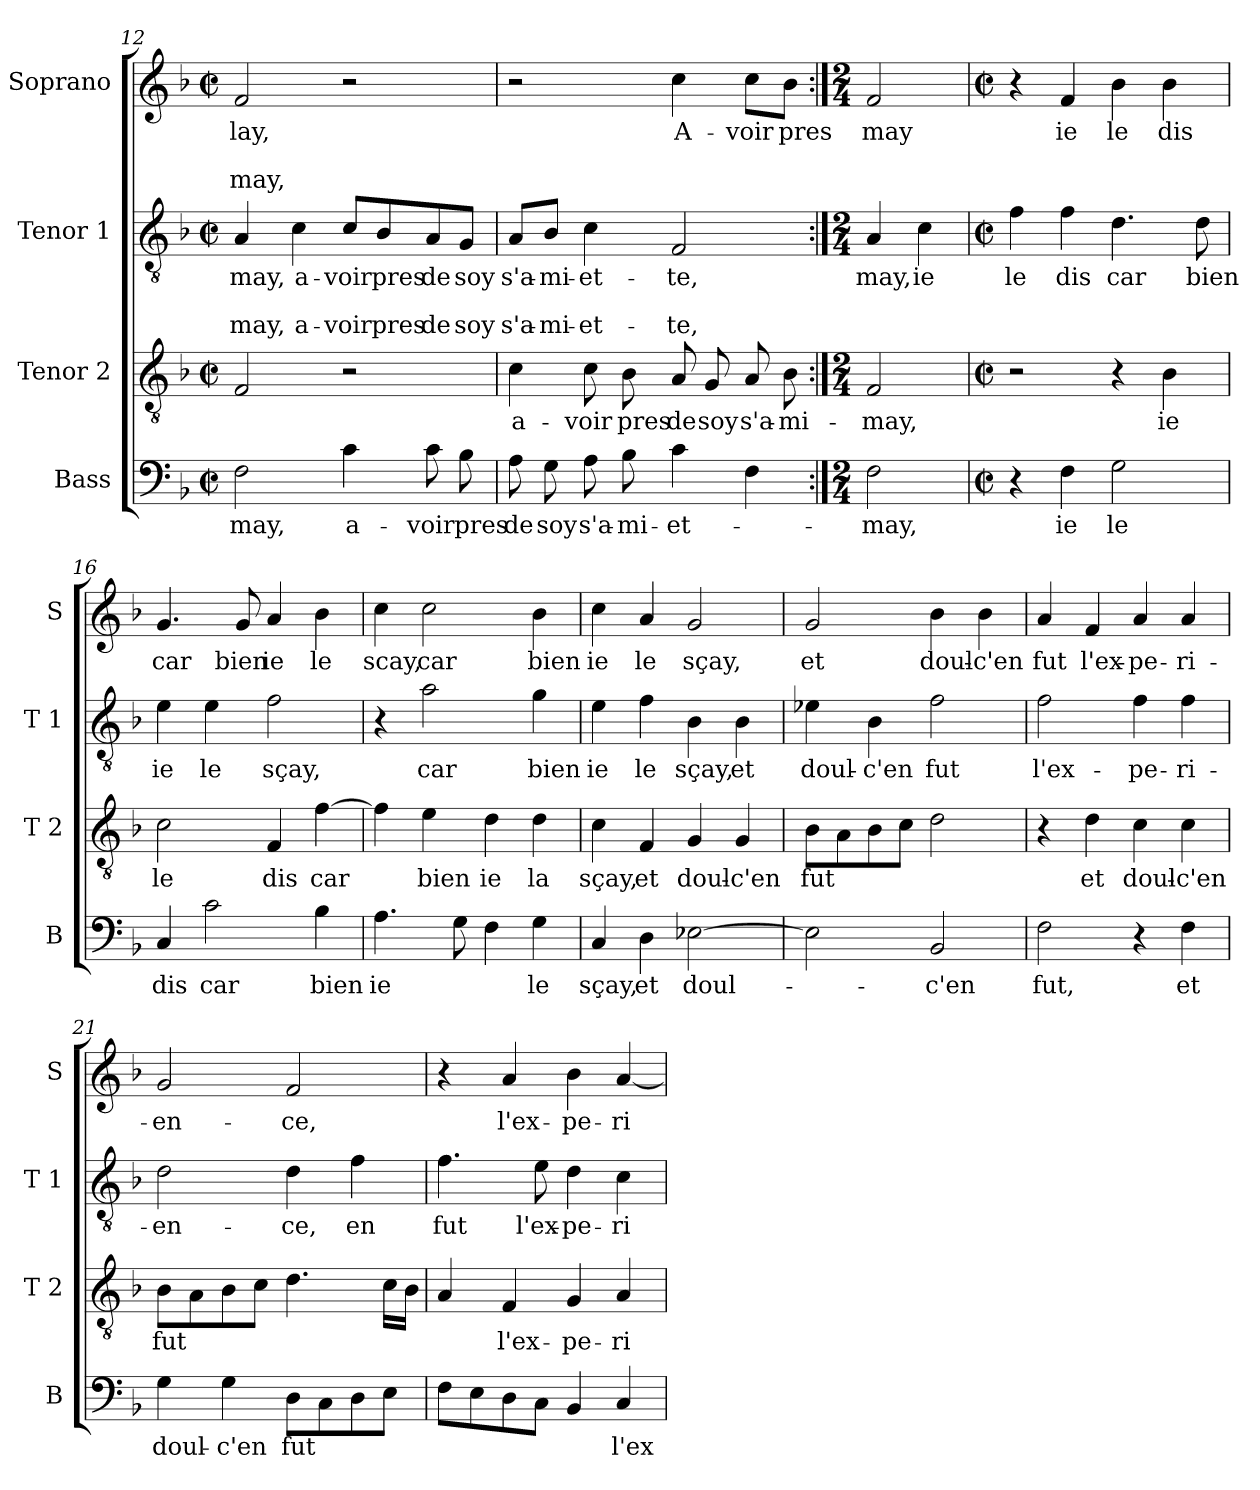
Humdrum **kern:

**kern	**text	**kern	**text	**kern	**text	**text	**text	**kern	**text	**text	**text
*part4	*part4	*part3	*part3	*part2	*part2	*part2	*part2	*part1	*part1	*part1	*part1
*staff4	*staff4	*staff3	*staff3	*staff2	*staff2	*staff2	*staff2	*staff1	*staff1	*staff1	*staff1
*I"Bass	*	*I"Tenor 2	*	*I"Tenor 1	*	*	*	*I"Soprano	*	*	*
*I'B	*	*I'T 2	*	*I'T 1	*	*	*	*I'S	*	*	*
!!LO:LB:g=z
*clefF4	*	*clefGv2	*	*clefGv2	*	*	*	*clefG2	*	*	*
*k[b-]	*	*k[b-]	*	*k[b-]	*	*	*	*k[b-]	*	*	*
*F:	*	*F:	*	*F:	*	*	*	*F:	*	*	*
*M2/2	*	*M2/2	*	*M2/2	*	*	*	*M2/2	*	*	*
*met(c|)	*	*met(c|)	*	*met(c|)	*	*	*	*met(c|)	*	*	*
=12	=12	=12	=12	=12	=12	=12	=12	=12	=12	=12	=12
!	!LO:LY:b	!	!	!	!LO:LY:b	!	!LO:LY:b	!	!LO:LY:b	!	!LO:LY:b
2F\	-may,	2F/	.	4A/	may,	.	may,	2f/	lay,	.	may,
!	!	!	!	!	!LO:LY:b	!	!LO:LY:b	!	!	!	!
.	.	.	.	4c\	a-	.	a-	.	.	.	.
!	!LO:LY:b	!	!	!	!LO:LY:b	!	!LO:LY:b	!	!	!	!
4c\	a-	2r	.	8c/L	-voir	.	-voir	2r	.	.	.
!	!	!	!	!	!LO:LY:b	!	!LO:LY:b	!	!	!	!
.	.	.	.	8B-/	pres	.	pres	.	.	.	.
!	!LO:LY:b	!	!	!	!LO:LY:b	!	!LO:LY:b	!	!	!	!
8c\	-voir	.	.	8A/	de	.	de	.	.	.	.
!	!LO:LY:b	!	!	!	!LO:LY:b	!	!LO:LY:b	!	!	!	!
8B-\	pres	.	.	8G/J	soy	.	soy	.	.	.	.
=13	=13	=13	=13	=13	=13	=13	=13	=13	=13	=13	=13
!	!LO:LY:b	!	!LO:LY:b	!	!LO:LY:b	!	!LO:LY:b	!	!	!	!
8A\	de	4c\	a-	8A/L	s'a-	.	s'a-	2r	.	.	.
!	!LO:LY:b	!	!	!	!LO:LY:b	!	!LO:LY:b	!	!	!	!
8G\	soy	.	.	8B-/J	-mi-	.	-mi-	.	.	.	.
!	!LO:LY:b	!	!LO:LY:b	!	!LO:LY:b	!	!LO:LY:b	!	!	!	!
8A\	s'a-	8c\	-voir	4c\	-et-	.	-et-	.	.	.	.
!	!LO:LY:b	!	!LO:LY:b	!	!	!	!	!	!	!	!
8B-\	-mi-	8B-\	pres	.	.	.	.	.	.	.	.
!	!LO:LY:b	!	!LO:LY:b	!	!LO:LY:b	!	!LO:LY:b	!	!LO:LY:b	!	!
4c\	-et-	8A/	de	2F/	-te,	.	-te,	4cc\	A-	.	.
!	!	!	!LO:LY:b	!	!	!	!	!	!	!	!
.	.	8G/	soy	.	.	.	.	.	.	.	.
!	!	!	!LO:LY:b	!	!	!	!	!	!LO:LY:b	!	!
4F\	.	8A/	s'a-	.	.	.	.	8cc\L	-voir	.	.
!	!	!	!LO:LY:b	!	!	!	!	!	!LO:LY:b	!	!
.	.	8B-\	-mi-	.	.	.	.	8b-\J	pres	.	.
=14:|!	=14:|!	=14:|!	=14:|!	=14:|!	=14:|!	=14:|!	=14:|!	=14:|!	=14:|!	=14:|!	=14:|!
*M2/4	*	*M2/4	*	*M2/4	*	*	*	*M2/4	*	*	*
!	!LO:LY:b	!	!LO:LY:b	!	!LO:LY:b	!	!	!	!LO:LY:b	!	!
2F\	may,	2F/	-may,	4A/	may,	.	.	2f/	may	.	.
!	!	!	!	!	!LO:LY:b	!	!	!	!	!	!
.	.	.	.	4c\	ie	.	.	.	.	.	.
=15	=15	=15	=15	=15	=15	=15	=15	=15	=15	=15	=15
*M2/2	*	*M2/2	*	*M2/2	*	*	*	*M2/2	*	*	*
*met(c|)	*	*met(c|)	*	*met(c|)	*	*	*	*met(c|)	*	*	*
!	!	!	!	!	!LO:LY:b	!	!	!	!	!	!
4r	.	2r	.	4f\	le	.	.	4r	.	.	.
!	!LO:LY:b	!	!	!	!LO:LY:b	!	!	!	!LO:LY:b	!	!
4F\	ie	.	.	4f\	dis	.	.	4f/	ie	.	.
!	!LO:LY:b	!	!	!	!LO:LY:b	!	!	!	!LO:LY:b	!	!
2G\	le	4r	.	4.d\	car	.	.	4b-\	le	.	.
!	!	!	!LO:LY:b	!	!	!	!	!	!LO:LY:b	!	!
.	.	4B-\	ie	.	.	.	.	4b-\	dis	.	.
!	!	!	!	!	!LO:LY:b	!	!	!	!	!	!
.	.	.	.	8d\	bien	.	.	.	.	.	.
=16	=16	=16	=16	=16	=16	=16	=16	=16	=16	=16	=16
!	!LO:LY:b	!	!LO:LY:b	!	!LO:LY:b	!	!	!	!LO:LY:b	!	!
4C/	dis	2c\	le	4e\	ie	.	.	4.g/	car	.	.
!	!LO:LY:b	!	!	!	!LO:LY:b	!	!	!	!	!	!
2c\	car	.	.	4e\	le	.	.	.	.	.	.
!	!	!	!	!	!	!	!	!	!LO:LY:b	!	!
.	.	.	.	.	.	.	.	8g/	bien	.	.
!	!	!	!LO:LY:b	!	!LO:LY:b	!	!	!	!LO:LY:b	!	!
.	.	4F/	dis	2f\	sçay,	.	.	4a/	ie	.	.
!	!LO:LY:b	!	!LO:LY:b	!	!	!	!	!	!LO:LY:b	!	!
4B-\	bien	[4f\	car	.	.	.	.	4b-\	le	.	.
!!LO:LB:g=z
=17	=17	=17	=17	=17	=17	=17	=17	=17	=17	=17	=17
!	!LO:LY:b	!	!	!	!	!	!	!	!LO:LY:b	!	!
4.A\	ie	4f\]	.	4r	.	.	.	4cc\	scay,	.	.
!	!	!	!LO:LY:b	!	!LO:LY:b	!	!	!	!LO:LY:b	!	!
.	.	4e\	bien	2a\	car	.	.	2cc\	car	.	.
8G\	.	.	.	.	.	.	.	.	.	.	.
!	!	!	!LO:LY:b	!	!	!	!	!	!	!	!
4F\	.	4d\	ie	.	.	.	.	.	.	.	.
!	!LO:LY:b	!	!LO:LY:b	!	!LO:LY:b	!	!	!	!LO:LY:b	!	!
4G\	le	4d\	la	4g\	bien	.	.	4b-\	bien	.	.
=18	=18	=18	=18	=18	=18	=18	=18	=18	=18	=18	=18
!	!LO:LY:b	!	!LO:LY:b	!	!LO:LY:b	!	!	!	!LO:LY:b	!	!
4C/	sçay,	4c\	sçay,	4e\	ie	.	.	4cc\	ie	.	.
!	!LO:LY:b	!	!LO:LY:b	!	!LO:LY:b	!	!	!	!LO:LY:b	!	!
4D\	et	4F/	et	4f\	le	.	.	4a/	le	.	.
!	!LO:LY:b	!	!LO:LY:b	!	!LO:LY:b	!	!	!	!LO:LY:b	!	!
[2E-X\	doul-	4G/	doul-	4B-\	sçay,	.	.	2g/	sçay,	.	.
!	!	!	!LO:LY:b	!	!LO:LY:b	!	!	!	!	!	!
.	.	4G/	-c'en	4B-\	et	.	.	.	.	.	.
=19	=19	=19	=19	=19	=19	=19	=19	=19	=19	=19	=19
!	!	!	!LO:LY:b	!	!LO:LY:b	!	!	!	!LO:LY:b	!	!
2E-\]	.	8B-\L	fut	4e-X\	doul-	.	.	2g/	et	.	.
.	.	8A\	.	.	.	.	.	.	.	.	.
!	!	!	!	!	!LO:LY:b	!	!	!	!	!	!
.	.	8B-\	.	4B-\	-c'en	.	.	.	.	.	.
.	.	8c\J	.	.	.	.	.	.	.	.	.
!	!LO:LY:b	!	!	!	!LO:LY:b	!	!	!	!LO:LY:b	!	!
2BB-/	-c'en	2d\	.	2f\	fut	.	.	4b-\	doul-	.	.
!	!	!	!	!	!	!	!	!	!LO:LY:b	!	!
.	.	.	.	.	.	.	.	4b-\	-c'en	.	.
=20	=20	=20	=20	=20	=20	=20	=20	=20	=20	=20	=20
!	!LO:LY:b	!	!	!	!LO:LY:b	!	!	!	!LO:LY:b	!	!
2F\	fut,	4r	.	2f\	l'ex-	.	.	4a/	fut	.	.
!	!	!	!LO:LY:b	!	!	!	!	!	!LO:LY:b	!	!
.	.	4d\	et	.	.	.	.	4f/	l'ex-	.	.
!	!	!	!LO:LY:b	!	!LO:LY:b	!	!	!	!LO:LY:b	!	!
4r	.	4c\	doul-	4f\	-pe-	.	.	4a/	-pe-	.	.
!	!LO:LY:b	!	!LO:LY:b	!	!LO:LY:b	!	!	!	!LO:LY:b	!	!
4F\	et	4c\	-c'en	4f\	-ri-	.	.	4a/	-ri-	.	.
=21	=21	=21	=21	=21	=21	=21	=21	=21	=21	=21	=21
!	!LO:LY:b	!	!LO:LY:b	!	!LO:LY:b	!	!	!	!LO:LY:b	!	!
4G\	doul-	8B-\L	fut	2d\	-en-	.	.	2g/	-en-	.	.
.	.	8A\	.	.	.	.	.	.	.	.	.
!	!LO:LY:b	!	!	!	!	!	!	!	!	!	!
4G\	-c'en	8B-\	.	.	.	.	.	.	.	.	.
.	.	8c\J	.	.	.	.	.	.	.	.	.
!	!LO:LY:b	!	!	!	!LO:LY:b	!	!	!	!LO:LY:b	!	!
8D\L	fut	4.d\	.	4d\	-ce,	.	.	2f/	-ce,	.	.
8C\	.	.	.	.	.	.	.	.	.	.	.
!	!	!	!	!	!LO:LY:b	!	!	!	!	!	!
8D\	.	.	.	4f\	en	.	.	.	.	.	.
8E\J	.	16c\LL	.	.	.	.	.	.	.	.	.
.	.	16B-\JJ	.	.	.	.	.	.	.	.	.
!!LO:PB:g=z
=22	=22	=22	=22	=22	=22	=22	=22	=22	=22	=22	=22
!	!	!	!	!	!LO:LY:b	!	!	!	!	!	!
8F\L	.	4A/	.	4.f\	fut	.	.	4r	.	.	.
8E\	.	.	.	.	.	.	.	.	.	.	.
!	!	!	!LO:LY:b	!	!	!	!	!	!LO:LY:b	!	!
8D\	.	4F/	l'ex-	.	.	.	.	4a/	l'ex-	.	.
!	!	!	!	!	!LO:LY:b	!	!	!	!	!	!
8C\J	.	.	.	8e\	l'ex-	.	.	.	.	.	.
!	!	!	!LO:LY:b	!	!LO:LY:b	!	!	!	!LO:LY:b	!	!
4BB-/	.	4G/	-pe-	4d\	-pe-	.	.	4b-\	-pe-	.	.
!	!LO:LY:b	!	!LO:LY:b	!	!LO:LY:b	!	!	!	!LO:LY:b	!	!
4C/	l'ex-	4A/	-ri-	4c\	-ri-	.	.	[4a/	-ri-	.	.
=	=	=	=	=	=	=	=	=	=	=	=
*-	*-	*-	*-	*-	*-	*-	*-	*-	*-	*-	*-
